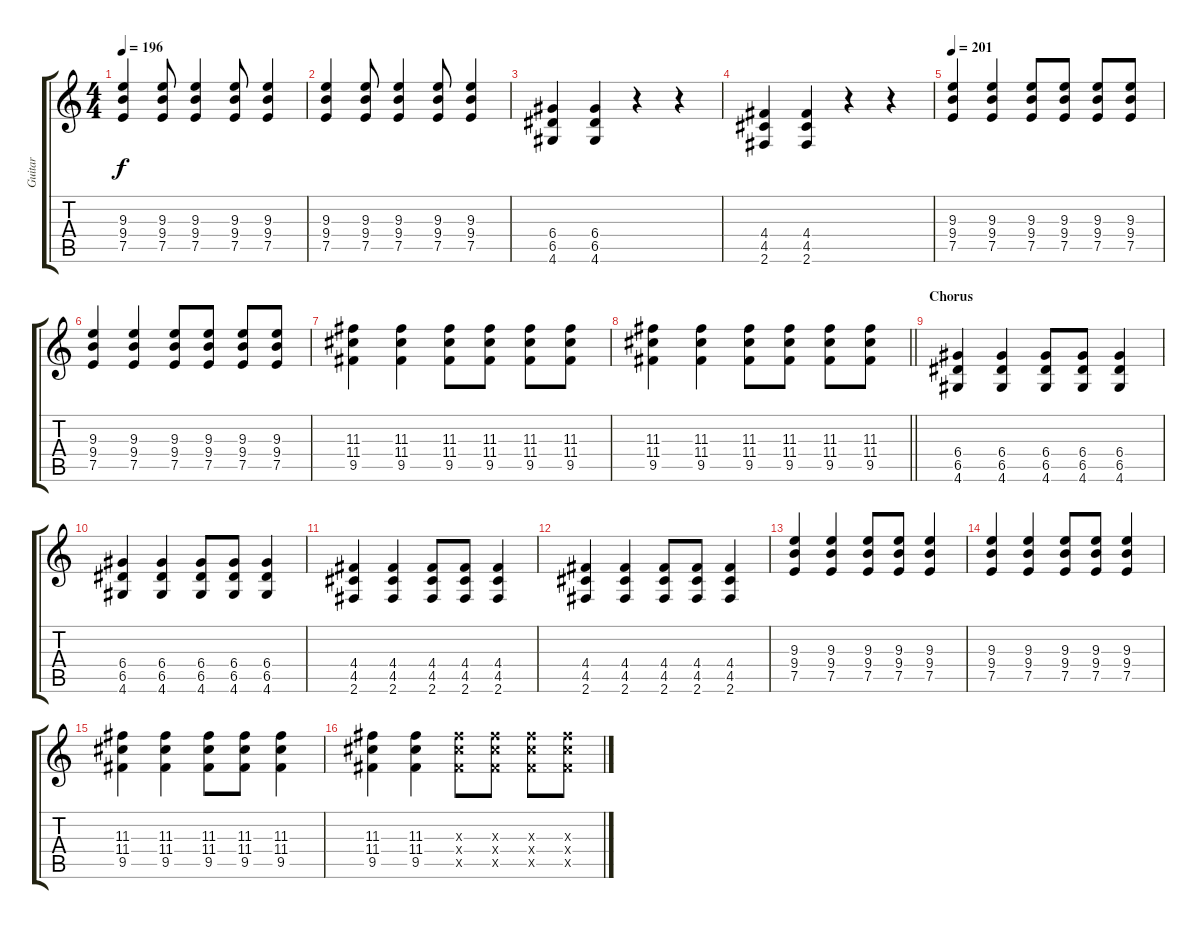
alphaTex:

\track ("Guitar" "Guitar") {instrument distortionguitar}
\staff {score tabs}
\tuning (E4 B3 G3 D3 A2 E2) {hide}
\ts (4 4)
\tempo 196
\clef g2
\ks c
(9.3 9.4 7.5).4{dy f} (9.3 9.4 7.5).8 (9.3 9.4 7.5).4 (9.3 9.4 7.5).8 (9.3 9.4 7.5).4 |
(9.3 9.4 7.5).4 (9.3 9.4 7.5).8 (9.3 9.4 7.5).4 (9.3 9.4 7.5).8 (9.3 9.4 7.5).4 |
(6.4 6.5 4.6).4 (6.4 6.5 4.6).4 r.4 r.4 |
(4.4 4.5 2.6).4 (4.4 4.5 2.6).4 r.4 r.4 |
\tempo 201
(9.3 9.4 7.5).4 (9.3 9.4 7.5).4 (9.3 9.4 7.5).8 (9.3 9.4 7.5).8 (9.3 9.4 7.5).8 (9.3 9.4 7.5).8 |
(9.3 9.4 7.5).4 (9.3 9.4 7.5).4 (9.3 9.4 7.5).8 (9.3 9.4 7.5).8 (9.3 9.4 7.5).8 (9.3 9.4 7.5).8 |
(11.3 11.4 9.5).4 (11.3 11.4 9.5).4 (11.3 11.4 9.5).8 (11.3 11.4 9.5).8 (11.3 11.4 9.5).8 (11.3 11.4 9.5).8 |
\barLineRight lightlight
(11.3 11.4 9.5).4 (11.3 11.4 9.5).4 (11.3 11.4 9.5).8 (11.3 11.4 9.5).8 (11.3 11.4 9.5).8 (11.3 11.4 9.5).8 |
\section ("" "Chorus")
(6.4 6.5 4.6).4 (6.4 6.5 4.6).4 (6.4 6.5 4.6).8 (6.4 6.5 4.6).8 (6.4 6.5 4.6).4 |
(6.4 6.5 4.6).4 (6.4 6.5 4.6).4 (6.4 6.5 4.6).8 (6.4 6.5 4.6).8 (6.4 6.5 4.6).4 |
(4.4 4.5 2.6).4 (4.4 4.5 2.6).4 (4.4 4.5 2.6).8 (4.4 4.5 2.6).8 (4.4 4.5 2.6).4 |
(4.4 4.5 2.6).4 (4.4 4.5 2.6).4 (4.4 4.5 2.6).8 (4.4 4.5 2.6).8 (4.4 4.5 2.6).4 |
(9.3 9.4 7.5).4 (9.3 9.4 7.5).4 (9.3 9.4 7.5).8 (9.3 9.4 7.5).8 (9.3 9.4 7.5).4 |
(9.3 9.4 7.5).4 (9.3 9.4 7.5).4 (9.3 9.4 7.5).8 (9.3 9.4 7.5).8 (9.3 9.4 7.5).4 |
(11.3 11.4 9.5).4 (11.3 11.4 9.5).4 (11.3 11.4 9.5).8 (11.3 11.4 9.5).8 (11.3 11.4 9.5).4 |
(11.3 11.4 9.5).4 (11.3 11.4 9.5).4 (11.3{x} 11.4{x} 9.5{x}).8 (11.3{x} 11.4{x} 9.5{x}).8 (11.3{x} 11.4{x} 9.5{x}).8 (11.3{x} 11.4{x} 9.5{x}).8
